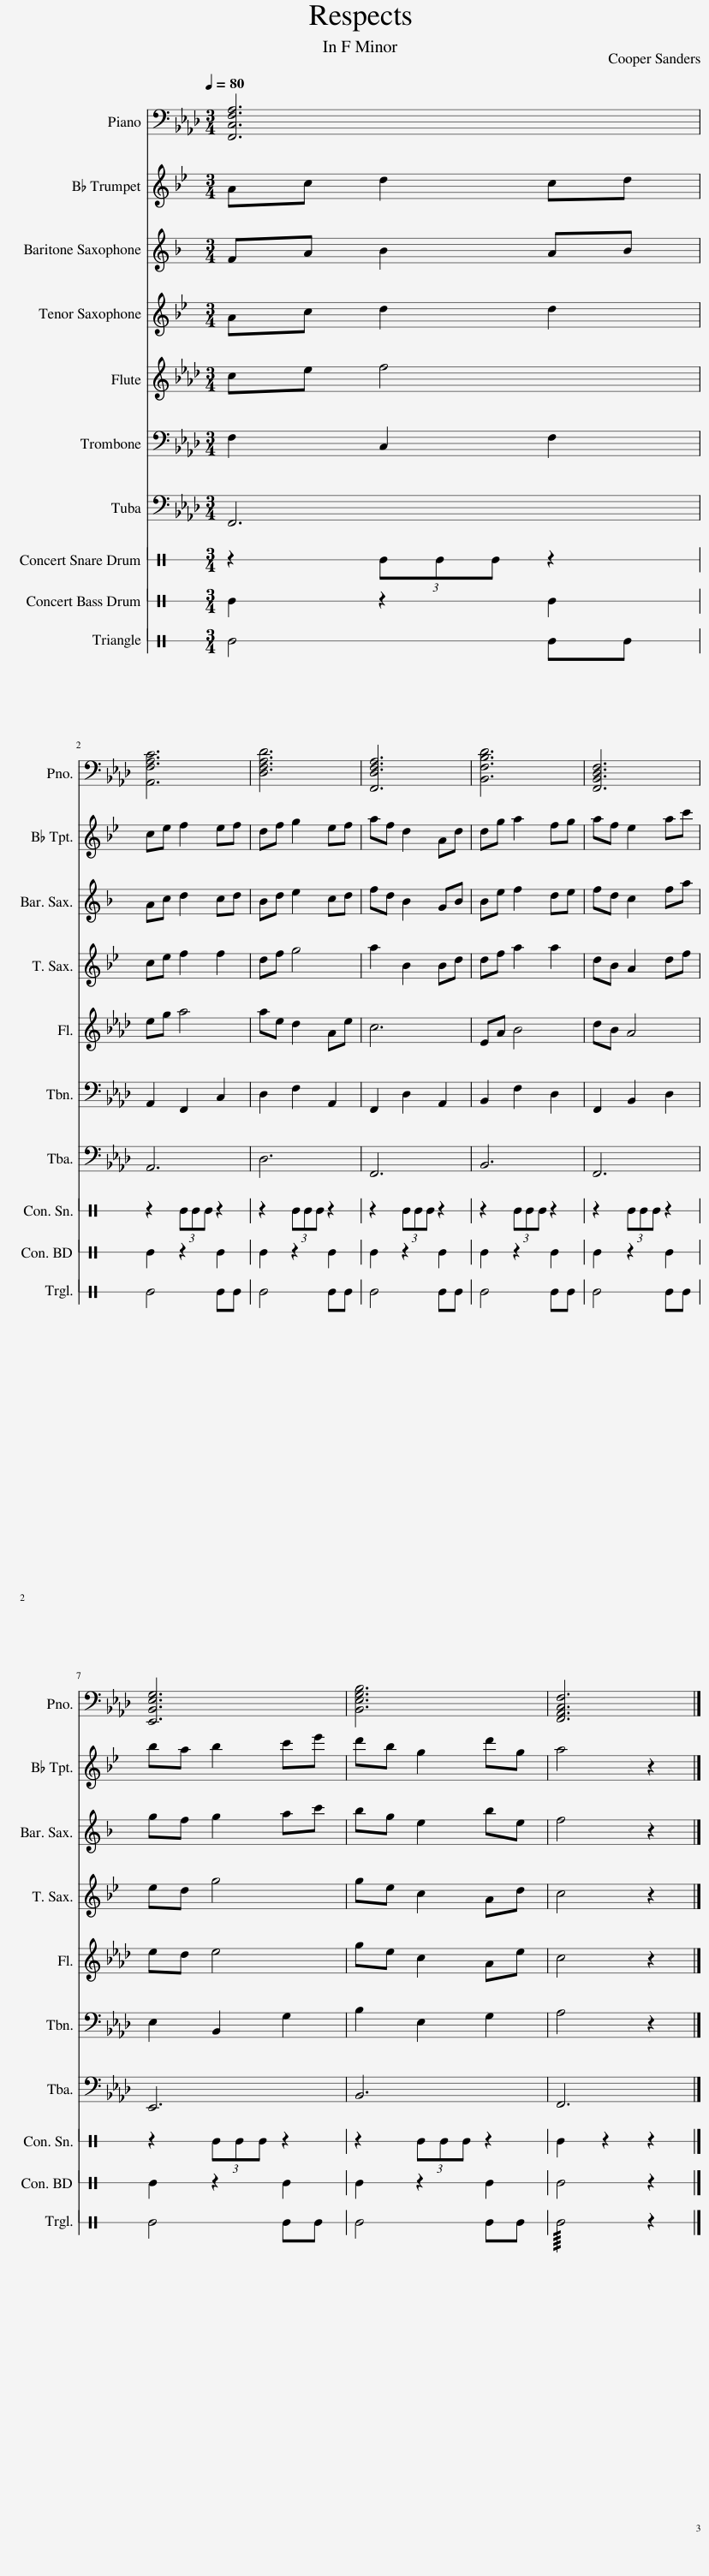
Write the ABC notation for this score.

X:1
%%score 1 2 3 4 5 6 7 8 9 10
L:1/8
Q:1/4=80
M:3/4
I:linebreak $
K:Ab
V:1 bass
V:2 treble transpose=-2
V:3 treble transpose=-21
V:4 treble transpose=-14
V:5 treble
V:6 bass
V:7 bass
V:8 perc stafflines=1
K:none
V:9 perc stafflines=1
K:none
V:10 perc stafflines=1
K:none
V:1
 [F,,C,F,A,]6 |$ [A,,F,A,C]6 | [D,F,A,D]6 | [F,,D,F,A,]6 | [B,,F,B,D]6 | %5
 [F,,B,,D,F,]6 |$ [E,,B,,E,G,]6 | [B,,E,G,B,]6 | [F,,A,,C,F,]6 |] %9
V:2
[K:Bb] Ac d2 cd |$ ce f2 ef | df g2 ef | af d2 Ad | dg a2 fg | %5
 af e2 ac' |$ ba b2 c'e' | d'b g2 d'g | a4 z2 |] %9
V:3
[K:F] FA B2 AB |$ Ac d2 cd | Bd e2 cd | fd B2 GB | Be f2 de | %5
 fd c2 fa |$ gf g2 ac' | bg e2 be | f4 z2 |] %9
V:4
[K:Bb] Ac d2 d2 |$ ce f2 f2 | df g4 | a2 B2 Bd | df a2 a2 | %5
 dB A2 df |$ ed g4 | ge c2 Ad | c4 z2 |] %9
V:5
 ce f4 |$ eg a4 | ae d2 Ae | c6 | EA B4 | %5
 dB A4 |$ ed e4 | ge c2 Ae | c4 z2 |] %9
V:6
 F,2 C,2 F,2 |$ A,,2 F,,2 C,2 | D,2 F,2 A,,2 | F,,2 D,2 A,,2 | B,,2 F,2 D,2 | %5
 F,,2 B,,2 D,2 |$ E,2 B,,2 G,2 | B,2 E,2 G,2 | A,4 z2 |] %9
V:7
 F,,6 |$ A,,6 | D,6 | F,,6 | B,,6 | %5
 F,,6 |$ E,,6 | B,,6 | F,,6 |] %9
V:8
[K:C] z2 (3EEE z2 |$ z2 (3EEE z2 | z2 (3EEE z2 | z2 (3EEE z2 | z2 (3EEE z2 | %5
 z2 (3EEE z2 |$ z2 (3EEE z2 | z2 (3EEE z2 | E2 z2 z2 |] %9
V:9
[K:C] E2 z2 E2 |$ E2 z2 E2 | E2 z2 E2 | E2 z2 E2 | E2 z2 E2 | %5
 E2 z2 E2 |$ E2 z2 E2 | E2 z2 E2 | E4 z2 |] %9
V:10
[K:C] E4 EE |$ E4 EE | E4 EE | E4 EE | E4 EE | %5
 E4 EE |$ E4 EE | E4 EE | !////!E4 z2 |] %9
